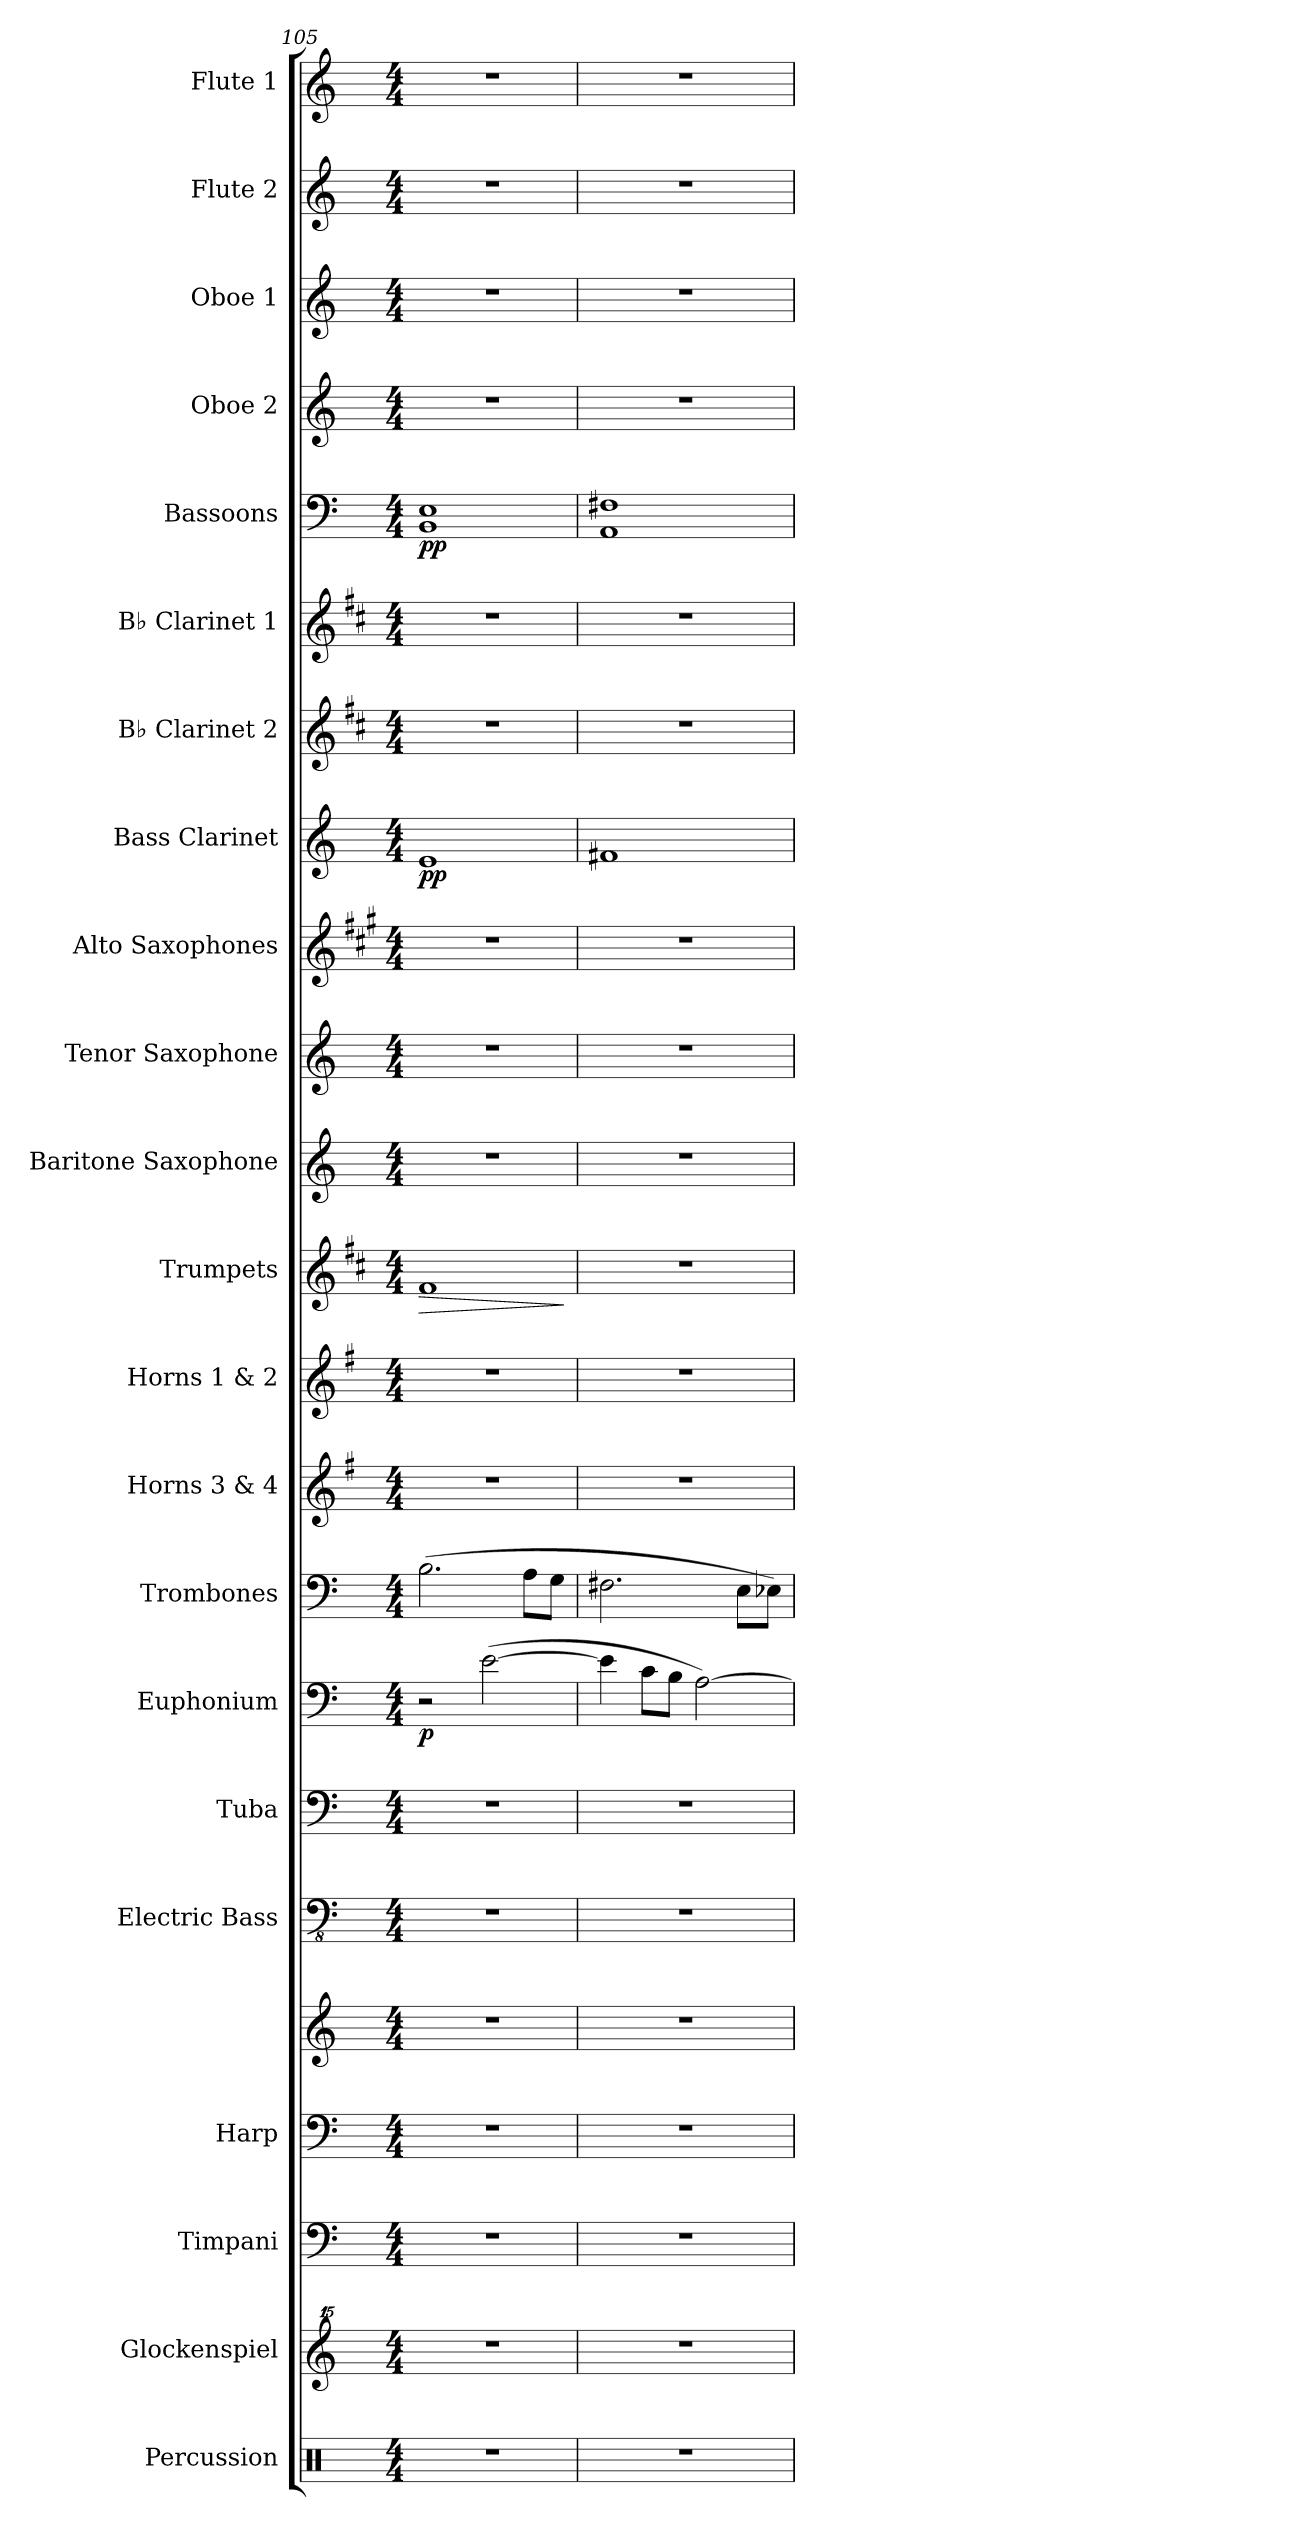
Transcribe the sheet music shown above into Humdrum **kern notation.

**kern	**kern	**kern	**kern	**kern	**kern	**kern	**kern	**dynam	**kern	**kern	**kern	**kern	**dynam	**kern	**kern	**kern	**kern	**dynam	**kern	**kern	**kern	**dynam	**kern	**kern	**kern	**kern
*part22	*part21	*part20	*part19	*part19	*part18	*part17	*part16	*part16	*part15	*part14	*part13	*part12	*part12	*part11	*part10	*part9	*part8	*part8	*part7	*part6	*part5	*part5	*part4	*part3	*part2	*part1
*staff23	*staff22	*staff21	*staff20	*staff19	*staff18	*staff17	*staff16	*staff16	*staff15	*staff14	*staff13	*staff12	*staff12	*staff11	*staff10	*staff9	*staff8	*staff8	*staff7	*staff6	*staff5	*staff5	*staff4	*staff3	*staff2	*staff1
*I"Percussion	*I"Glockenspiel	*I"Timpani	*I"Harp	*	*I"Electric Bass	*I"Tuba	*I"Euphonium	*	*I"Trombones	*I"Horns 3 &amp; 4	*I"Horns 1 &amp; 2	*I"Trumpets	*	*I"Baritone Saxophone	*I"Tenor Saxophone	*I"Alto Saxophones	*I"Bass Clarinet	*	*I"B♭ Clarinet 2	*I"B♭ Clarinet 1	*I"Bassoons	*	*I"Oboe 2	*I"Oboe 1	*I"Flute 2	*I"Flute 1
*I'Perc.	*I'Glk.	*I'Timp.	*I'Hrp.	*	*I'El. B.	*I'Tba.	*I'Euph.	*	*I'Tbns.	*I'Hns. 3/4	*I'Hns. 1/2	*I'Tpts.	*	*I'Bar. Sax.	*I'T. Sax.	*I'A. Saxes.	*I'B. Cl.	*	*I'B♭ Cl. 2	*I'B♭ Cl. 1	*I'Bsns.	*	*I'Ob. 2	*I'Ob. 1	*I'Fl. 2	*I'Fl. 1
*clefX	*clefG^^2	*clefF4	*clefF4	*clefG2	*clefFv4	*clefF4	*clefF4	*	*clefF4	*clefG2	*clefG2	*clefG2	*	*clefG2	*clefG2	*clefG2	*clefG2	*	*clefG2	*clefG2	*clefF4	*	*clefG2	*clefG2	*clefG2	*clefG2
*	*	*	*	*	*	*	*	*	*	*ITrd4c7	*ITrd4c7	*ITrd1c2	*	*ITrd12c21	*ITrd8c14	*ITrd5c9	*ITrd8c14	*	*ITrd1c2	*ITrd1c2	*	*	*	*	*	*
*k[]	*k[]	*k[]	*k[]	*k[]	*k[]	*k[]	*k[]	*	*k[]	*k[]	*k[]	*k[]	*	*k[]	*k[]	*k[]	*k[]	*	*k[]	*k[]	*k[]	*	*k[]	*k[]	*k[]	*k[]
*M4/4	*M4/4	*M4/4	*M4/4	*M4/4	*M4/4	*M4/4	*M4/4	*	*M4/4	*M4/4	*M4/4	*M4/4	*	*M4/4	*M4/4	*M4/4	*M4/4	*	*M4/4	*M4/4	*M4/4	*	*M4/4	*M4/4	*M4/4	*M4/4
=105	=105	=105	=105	=105	=105	=105	=105	=105	=105	=105	=105	=105	=105	=105	=105	=105	=105	=105	=105	=105	=105	=105	=105	=105	=105	=105
!	!	!	!	!	!	!	!	!LO:DY:b	!	!	!	!	!LO:HP:b	!	!	!	!	!LO:DY:b	!	!	!	!LO:DY:b	!	!	!	!
1r	1r	1r	1r	1r	1r	1r	2r	p	(>2.B\	1r	1r	1e	>	1r	1r	1r	1E	pp	1r	1r	1BB 1E	pp	1r	1r	1r	1r
.	.	.	.	.	.	.	([2e\	.	.	.	.	.	.	.	.	.	.	.	.	.	.	.	.	.	.	.
.	.	.	.	.	.	.	.	.	8A\L	.	.	.	.	.	.	.	.	.	.	.	.	.	.	.	.	.
.	.	.	.	.	.	.	.	.	8G\J	.	.	.	.	.	.	.	.	.	.	.	.	.	.	.	.	.
.	.	.	.	.	.	.	.	.	.	.	.	.	]	.	.	.	.	.	.	.	.	.	.	.	.	.
=106	=106	=106	=106	=106	=106	=106	=106	=106	=106	=106	=106	=106	=106	=106	=106	=106	=106	=106	=106	=106	=106	=106	=106	=106	=106	=106
1r	1r	1r	1r	1r	1r	1r	4e\]	.	2.F#X\	1r	1r	1r	.	1r	1r	1r	1F#X	.	1r	1r	1AA 1F#X	.	1r	1r	1r	1r
.	.	.	.	.	.	.	8c\L	.	.	.	.	.	.	.	.	.	.	.	.	.	.	.	.	.	.	.
.	.	.	.	.	.	.	8B\J	.	.	.	.	.	.	.	.	.	.	.	.	.	.	.	.	.	.	.
.	.	.	.	.	.	.	[2A\)	.	.	.	.	.	.	.	.	.	.	.	.	.	.	.	.	.	.	.
.	.	.	.	.	.	.	.	.	8E\L	.	.	.	.	.	.	.	.	.	.	.	.	.	.	.	.	.
.	.	.	.	.	.	.	.	.	8E-X\J)	.	.	.	.	.	.	.	.	.	.	.	.	.	.	.	.	.
=	=	=	=	=	=	=	=	=	=	=	=	=	=	=	=	=	=	=	=	=	=	=	=	=	=	=
*-	*-	*-	*-	*-	*-	*-	*-	*-	*-	*-	*-	*-	*-	*-	*-	*-	*-	*-	*-	*-	*-	*-	*-	*-	*-	*-
